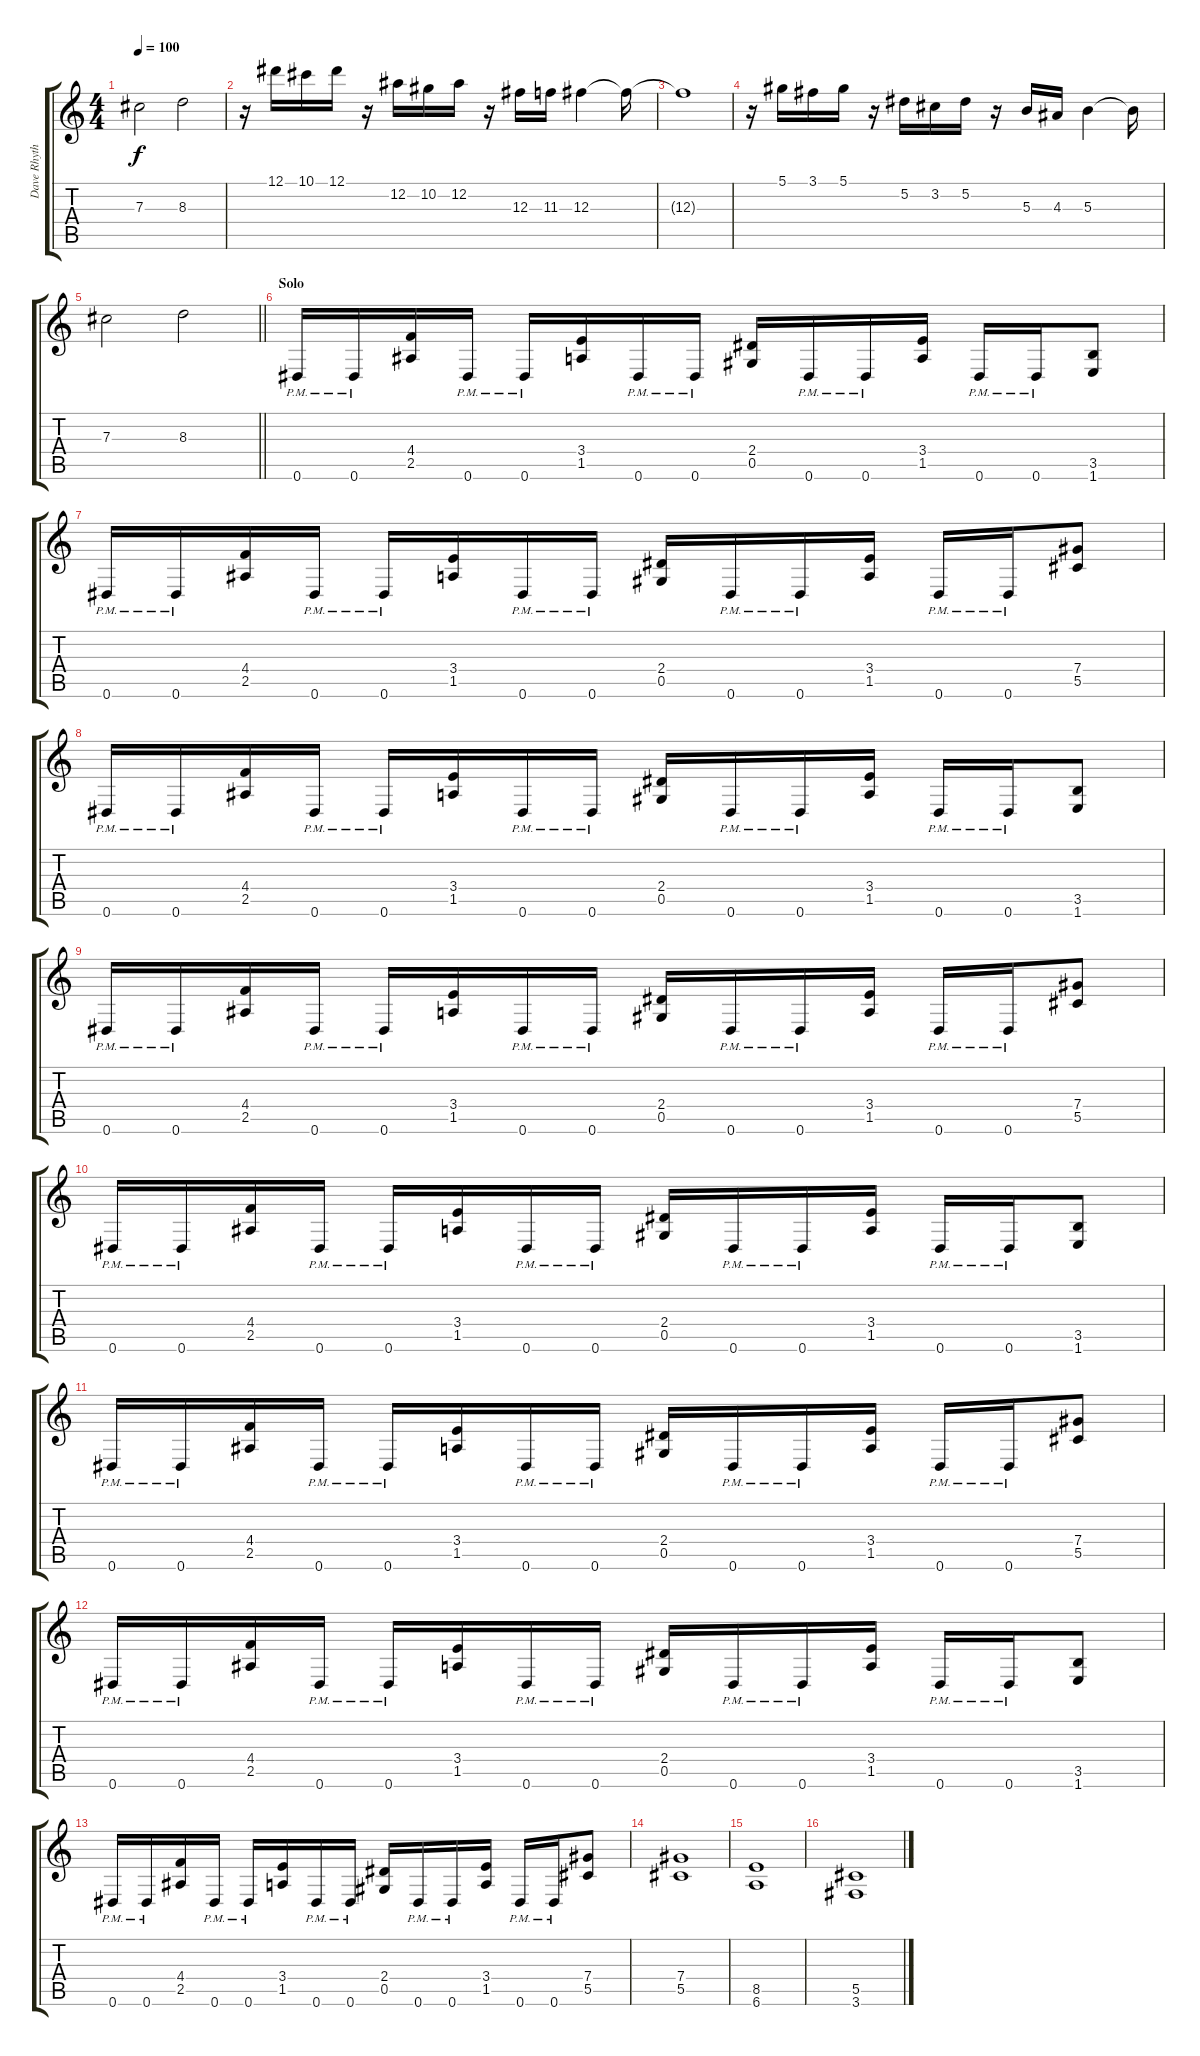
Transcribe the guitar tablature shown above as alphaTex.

\track ("Dave Rhythm" "Dave Rhyth") {instrument distortionguitar}
\staff {score tabs}
\tuning (Eb4 Bb3 Gb3 Db3 Ab2 Eb2) {hide}
\ts (4 4)
\tempo 100
\clef g2
\ks c
7.3.2{dy f} 8.3.2 |
r.16 12.1.16 10.1.16 12.1.16 r.16 12.2.16 10.2.16 12.2.16 r.16 12.3.16 11.3.16 12.3.4 12.3{t}.16 |
12.3{t}.1 |
r.16 5.1.16 3.1.16 5.1.16 r.16 5.2.16 3.2.16 5.2.16 r.16 5.3.16 4.3.16 5.3.4 5.3{t}.16 |
\barLineRight lightlight
7.3.2 8.3.2 |
\section ("" "Solo")
0.6{pm}.16{volume 10} 0.6{pm}.16 (4.4 2.5).16 0.6{pm}.16 0.6{pm}.16 (3.4 1.5).16 0.6{pm}.16 0.6{pm}.16 (2.4 0.5).16 0.6{pm}.16 0.6{pm}.16 (3.4 1.5).16 0.6{pm}.16 0.6{pm}.16 (3.5 1.6).8 |
0.6{pm}.16 0.6{pm}.16 (4.4 2.5).16 0.6{pm}.16 0.6{pm}.16 (3.4 1.5).16 0.6{pm}.16 0.6{pm}.16 (2.4 0.5).16 0.6{pm}.16 0.6{pm}.16 (3.4 1.5).16 0.6{pm}.16 0.6{pm}.16 (7.4 5.5).8 |
0.6{pm}.16 0.6{pm}.16 (4.4 2.5).16 0.6{pm}.16 0.6{pm}.16 (3.4 1.5).16 0.6{pm}.16 0.6{pm}.16 (2.4 0.5).16 0.6{pm}.16 0.6{pm}.16 (3.4 1.5).16 0.6{pm}.16 0.6{pm}.16 (3.5 1.6).8 |
0.6{pm}.16 0.6{pm}.16 (4.4 2.5).16 0.6{pm}.16 0.6{pm}.16 (3.4 1.5).16 0.6{pm}.16 0.6{pm}.16 (2.4 0.5).16 0.6{pm}.16 0.6{pm}.16 (3.4 1.5).16 0.6{pm}.16 0.6{pm}.16 (7.4 5.5).8 |
0.6{pm}.16 0.6{pm}.16 (4.4 2.5).16 0.6{pm}.16 0.6{pm}.16 (3.4 1.5).16 0.6{pm}.16 0.6{pm}.16 (2.4 0.5).16 0.6{pm}.16 0.6{pm}.16 (3.4 1.5).16 0.6{pm}.16 0.6{pm}.16 (3.5 1.6).8 |
0.6{pm}.16 0.6{pm}.16 (4.4 2.5).16 0.6{pm}.16 0.6{pm}.16 (3.4 1.5).16 0.6{pm}.16 0.6{pm}.16 (2.4 0.5).16 0.6{pm}.16 0.6{pm}.16 (3.4 1.5).16 0.6{pm}.16 0.6{pm}.16 (7.4 5.5).8 |
0.6{pm}.16 0.6{pm}.16 (4.4 2.5).16 0.6{pm}.16 0.6{pm}.16 (3.4 1.5).16 0.6{pm}.16 0.6{pm}.16 (2.4 0.5).16 0.6{pm}.16 0.6{pm}.16 (3.4 1.5).16 0.6{pm}.16 0.6{pm}.16 (3.5 1.6).8 |
0.6{pm}.16 0.6{pm}.16 (4.4 2.5).16 0.6{pm}.16 0.6{pm}.16 (3.4 1.5).16 0.6{pm}.16 0.6{pm}.16 (2.4 0.5).16 0.6{pm}.16 0.6{pm}.16 (3.4 1.5).16 0.6{pm}.16 0.6{pm}.16 (7.4 5.5).8 |
(7.4 5.5).1 |
(8.5 6.6).1 |
(5.5 3.6).1
